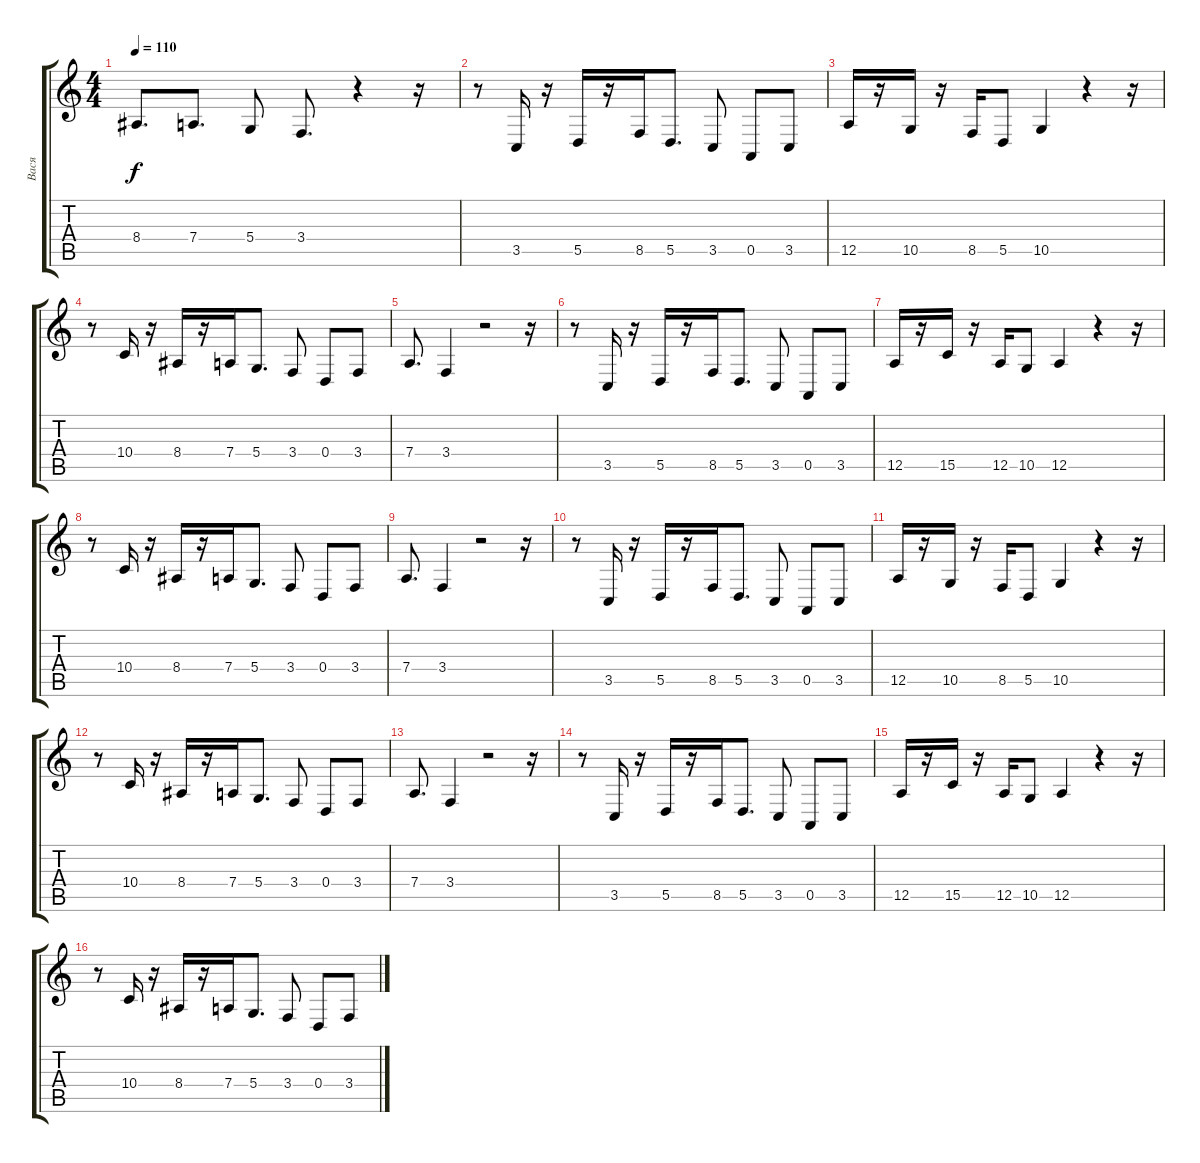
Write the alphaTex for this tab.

\track ("Вася" "Вася") {instrument trombone}
\staff {score tabs}
\tuning (E4 B3 G3 D3 A2 E2) {hide}
\ts (4 4)
\tempo 110
\clef g2
\ks c
8.4.8{d dy f} 7.4.8{d} 5.4.8 3.4.8{d} r.4 r.16 |
r.8 3.5.16 r.16 5.5.16 r.16 8.5.16 5.5.8{d} 3.5.8 0.5.8 3.5.8 |
12.5.16 r.16 10.5.16 r.16 8.5.16 5.5.8 10.5.4 r.4 r.16 |
r.8 10.4.16 r.16 8.4.16 r.16 7.4.16 5.4.8{d} 3.4.8 0.4.8 3.4.8 |
7.4.8{d} 3.4.4 r.2 r.16 |
r.8 3.5.16 r.16 5.5.16 r.16 8.5.16 5.5.8{d} 3.5.8 0.5.8 3.5.8 |
12.5.16 r.16 15.5.16 r.16 12.5.16 10.5.8 12.5.4 r.4 r.16 |
r.8 10.4.16 r.16 8.4.16 r.16 7.4.16 5.4.8{d} 3.4.8 0.4.8 3.4.8 |
7.4.8{d} 3.4.4 r.2 r.16 |
r.8 3.5.16 r.16 5.5.16 r.16 8.5.16 5.5.8{d} 3.5.8 0.5.8 3.5.8 |
12.5.16 r.16 10.5.16 r.16 8.5.16 5.5.8 10.5.4 r.4 r.16 |
r.8 10.4.16 r.16 8.4.16 r.16 7.4.16 5.4.8{d} 3.4.8 0.4.8 3.4.8 |
7.4.8{d} 3.4.4 r.2 r.16 |
r.8 3.5.16 r.16 5.5.16 r.16 8.5.16 5.5.8{d} 3.5.8 0.5.8 3.5.8 |
12.5.16 r.16 15.5.16 r.16 12.5.16 10.5.8 12.5.4 r.4 r.16 |
r.8 10.4.16 r.16 8.4.16 r.16 7.4.16 5.4.8{d} 3.4.8 0.4.8 3.4.8
